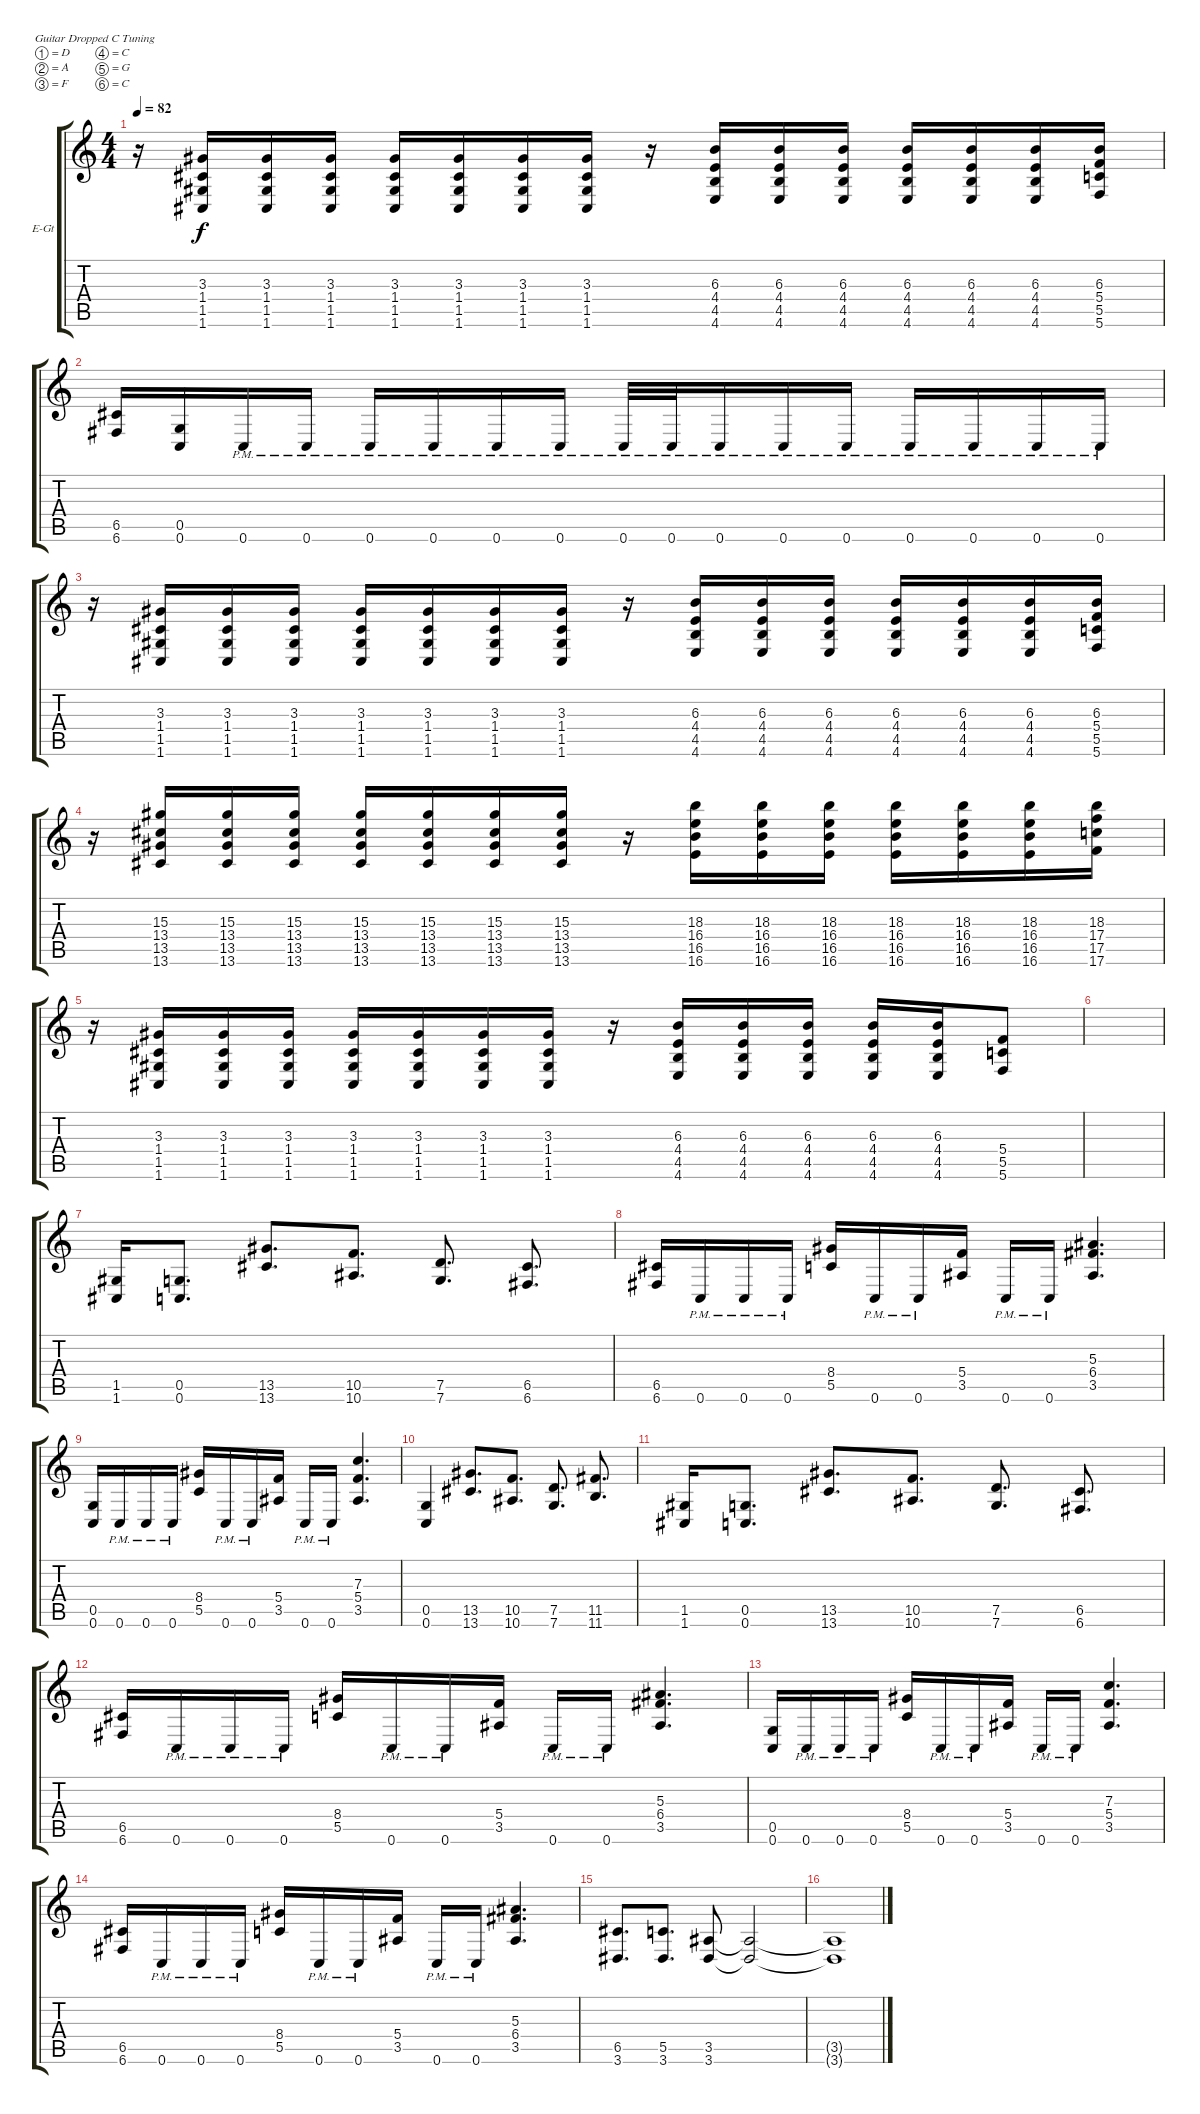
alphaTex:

\bracketExtendMode groupsimilarinstruments
\firstSystemTrackNameOrientation horizontal
\otherSystemsTrackNameOrientation horizontal
\track ("Kaleb - Rhythm" "E-Gt") {instrument distortionguitar}
\staff {score tabs}
\tuning (D4 A3 F3 C3 G2 C2)
\ts (4 4)
\tempo 82
\clef g2
\ks c
r.16{dy f} (1.6 1.5 1.4 3.3).16 (1.6 1.5 1.4 3.3).16 (1.6 1.5 1.4 3.3).16 (1.6 1.5 1.4 3.3).16 (1.6 1.5 1.4 3.3).16 (1.6 1.5 1.4 3.3).16 (1.6 1.5 1.4 3.3).16 r.16 (4.6 4.5 4.4 6.3).16 (4.6 4.5 4.4 6.3).16 (4.6 4.5 4.4 6.3).16 (4.6 4.5 4.4 6.3).16 (4.6 4.5 4.4 6.3).16 (4.6 4.5 4.4 6.3).16 (5.6 5.5 5.4 6.3).16 |
(6.6 6.5).16 (0.6 0.5).16 0.6{pm}.16 0.6{pm}.16 0.6{pm}.16 0.6{pm}.16 0.6{pm}.16 0.6{pm}.16 0.6{pm}.32 0.6{pm}.32 0.6{pm}.16 0.6{pm}.16 0.6{pm}.16 0.6{pm}.16 0.6{pm}.16 0.6{pm}.16 0.6{pm}.16 |
r.16 (1.6 1.5 1.4 3.3).16 (1.6 1.5 1.4 3.3).16 (1.6 1.5 1.4 3.3).16 (1.6 1.5 1.4 3.3).16 (1.6 1.5 1.4 3.3).16 (1.6 1.5 1.4 3.3).16 (1.6 1.5 1.4 3.3).16 r.16 (4.6 4.5 4.4 6.3).16 (4.6 4.5 4.4 6.3).16 (4.6 4.5 4.4 6.3).16 (4.6 4.5 4.4 6.3).16 (4.6 4.5 4.4 6.3).16 (4.6 4.5 4.4 6.3).16 (5.6 5.5 5.4 6.3).16 |
r.16 (13.6 13.5 13.4 15.3).16 (13.6 13.5 13.4 15.3).16 (13.6 13.5 13.4 15.3).16 (13.6 13.5 13.4 15.3).16 (13.6 13.5 13.4 15.3).16 (13.6 13.5 13.4 15.3).16 (13.6 13.5 13.4 15.3).16 r.16 (16.6 16.5 16.4 18.3).16 (16.6 16.5 16.4 18.3).16 (16.6 16.5 16.4 18.3).16 (16.6 16.5 16.4 18.3).16 (16.6 16.5 16.4 18.3).16 (16.6 16.5 16.4 18.3).16 (17.6 17.5 17.4 18.3).16 |
r.16 (1.6 1.5 1.4 3.3).16 (1.6 1.5 1.4 3.3).16 (1.6 1.5 1.4 3.3).16 (1.6 1.5 1.4 3.3).16 (1.6 1.5 1.4 3.3).16 (1.6 1.5 1.4 3.3).16 (1.6 1.5 1.4 3.3).16 r.16 (4.6 4.5 4.4 6.3).16 (4.6 4.5 4.4 6.3).16 (4.6 4.5 4.4 6.3).16 (4.6 4.5 4.4 6.3).16 (4.6 4.5 4.4 6.3).16 (5.6 5.5 5.4).8 |
|
(1.6 1.5).16 (0.6 0.5).8{d} (13.6 13.5).8{d} (10.6 10.5).8{d} (7.5 7.6).8{d} (6.6 6.5).8{d} |
(6.5 6.6).16 0.6{pm}.16 0.6{pm}.16 0.6{pm}.16 (5.5 8.4).16 0.6{pm}.16 0.6{pm}.16 (3.5 5.4).16 0.6{pm}.16 0.6{pm}.16 (3.5 6.4 5.3).4{d} |
(0.6 0.5).16 0.6{pm}.16 0.6{pm}.16 0.6{pm}.16 (5.5 8.4).16 0.6{pm}.16 0.6{pm}.16 (3.5 5.4).16 0.6{pm}.16 0.6{pm}.16 (3.5 5.4 7.3).4{d} |
(0.6 0.5).4 (13.6 13.5).8{d} (10.6 10.5).8{d} (7.6 7.5).8{d} (11.6 11.5).8{d} |
(1.6 1.5).16 (0.6 0.5).8{d} (13.6 13.5).8{d} (10.6 10.5).8{d} (7.5 7.6).8{d} (6.6 6.5).8{d} |
(6.5 6.6).16 0.6{pm}.16 0.6{pm}.16 0.6{pm}.16 (5.5 8.4).16 0.6{pm}.16 0.6{pm}.16 (3.5 5.4).16 0.6{pm}.16 0.6{pm}.16 (3.5 6.4 5.3).4{d} |
(0.6 0.5).16 0.6{pm}.16 0.6{pm}.16 0.6{pm}.16 (5.5 8.4).16 0.6{pm}.16 0.6{pm}.16 (3.5 5.4).16 0.6{pm}.16 0.6{pm}.16 (3.5 5.4 7.3).4{d} |
(6.5 6.6).16 0.6{pm}.16 0.6{pm}.16 0.6{pm}.16 (5.5 8.4).16 0.6{pm}.16 0.6{pm}.16 (3.5 5.4).16 0.6{pm}.16 0.6{pm}.16 (3.5 6.4 5.3).4{d} |
(3.6 6.5).8{d} (3.6 5.5).8{d} (3.6 3.5).8 (3.6{t} 3.5{t}).2 |
(3.6{t} 3.5{t}).1
